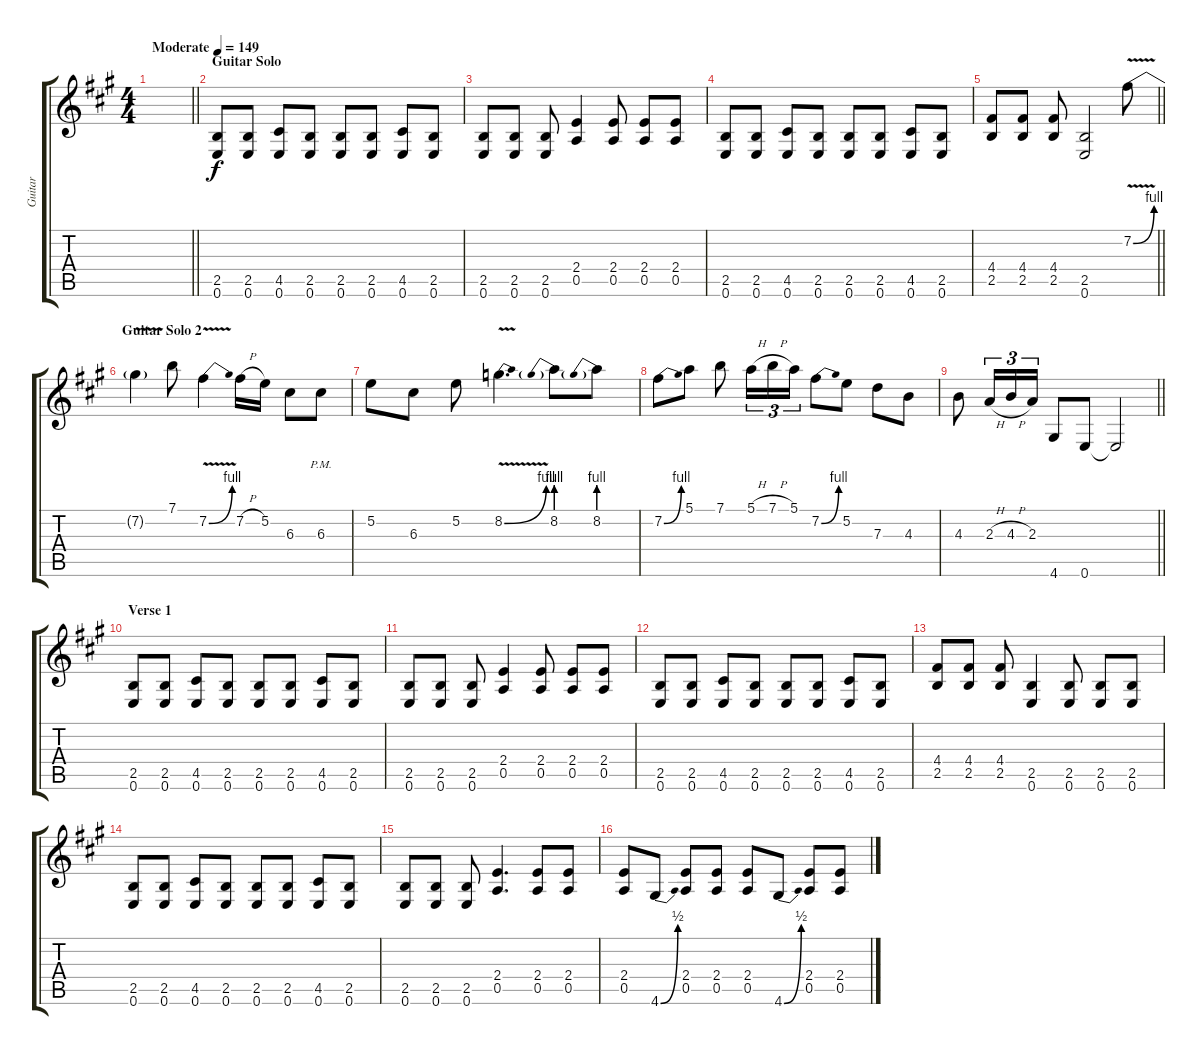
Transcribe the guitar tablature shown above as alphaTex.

\track ("Guitar" "Guitar") {instrument electricguitarclean}
\staff {score tabs}
\tuning (E4 B3 G3 D3 A2 E2) {hide}
\ts (4 4)
\tempo (149 "Moderate")
\clef g2
\barLineRight lightlight
\ks f#minor
|
\section ("" "Guitar Solo")
(2.5 0.6).8 (2.5 0.6).8 (4.5 0.6).8 (2.5 0.6).8 (2.5 0.6).8 (2.5 0.6).8 (4.5 0.6).8 (2.5 0.6).8 |
(2.5 0.6).8 (2.5 0.6).8 (2.5 0.6).8 (2.4 0.5).4 (2.4 0.5).8 (2.4 0.5).8 (2.4 0.5).8 |
(2.5 0.6).8 (2.5 0.6).8 (4.5 0.6).8 (2.5 0.6).8 (2.5 0.6).8 (2.5 0.6).8 (4.5 0.6).8 (2.5 0.6).8 |
\barLineRight lightlight
(4.4 2.5).8 (4.4 2.5).8 (4.4 2.5).8 (2.5 0.6).2 7.2{be (bend 0 0 60 4) v}.8{instrument overdrivenguitar} |
\section ("" "Guitar Solo 2")
7.2{t}.4 7.1.8 7.2{be (bend 0 0 60 4) v}.4 7.2{h}.16 5.2.16 6.3.8 6.3{pm}.8 |
5.2.8 6.3.8 5.2.8 8.2{be (bend 0 0 60 4) v}.4{d} 8.2{be (prebend 0 4 60 4)}.8 8.2{be (prebend 0 4 60 4)}.8 |
7.2{be (bend 0 0 60 4)}.8 5.1.8 7.1.8 5.1{h}.16{tu (3 2)} 7.1{h}.16{tu (3 2)} 5.1.16{tu (3 2)} 7.2{be (bend 0 0 60 4)}.8 5.2.8 7.3.8 4.3.8 |
\barLineRight lightlight
4.3.8 2.3{h}.16{tu (3 2)} 4.3{h}.16{tu (3 2)} 2.3.16{tu (3 2)} 4.6.8 0.6.8 0.6{t}.2 |
\section ("" "Verse 1")
(2.5 0.6).8{instrument electricguitarclean} (2.5 0.6).8 (4.5 0.6).8 (2.5 0.6).8 (2.5 0.6).8 (2.5 0.6).8 (4.5 0.6).8 (2.5 0.6).8 |
(2.5 0.6).8 (2.5 0.6).8 (2.5 0.6).8 (2.4 0.5).4 (2.4 0.5).8 (2.4 0.5).8 (2.4 0.5).8 |
(2.5 0.6).8 (2.5 0.6).8 (4.5 0.6).8 (2.5 0.6).8 (2.5 0.6).8 (2.5 0.6).8 (4.5 0.6).8 (2.5 0.6).8 |
(4.4 2.5).8 (4.4 2.5).8 (4.4 2.5).8 (2.5 0.6).4 (2.5 0.6).8 (2.5 0.6).8 (2.5 0.6).8 |
(2.5 0.6).8 (2.5 0.6).8 (4.5 0.6).8 (2.5 0.6).8 (2.5 0.6).8 (2.5 0.6).8 (4.5 0.6).8 (2.5 0.6).8 |
(2.5 0.6).8 (2.5 0.6).8 (2.5 0.6).8 (2.4 0.5).4{d} (2.4 0.5).8 (2.4 0.5).8 |
(2.4 0.5).8 4.6{be (bend 0 0 60 2)}.8 (2.4 0.5).8 (2.4 0.5).8 (2.4 0.5).8 4.6{be (bend 0 0 60 2)}.8 (2.4 0.5).8 (2.4 0.5).8
